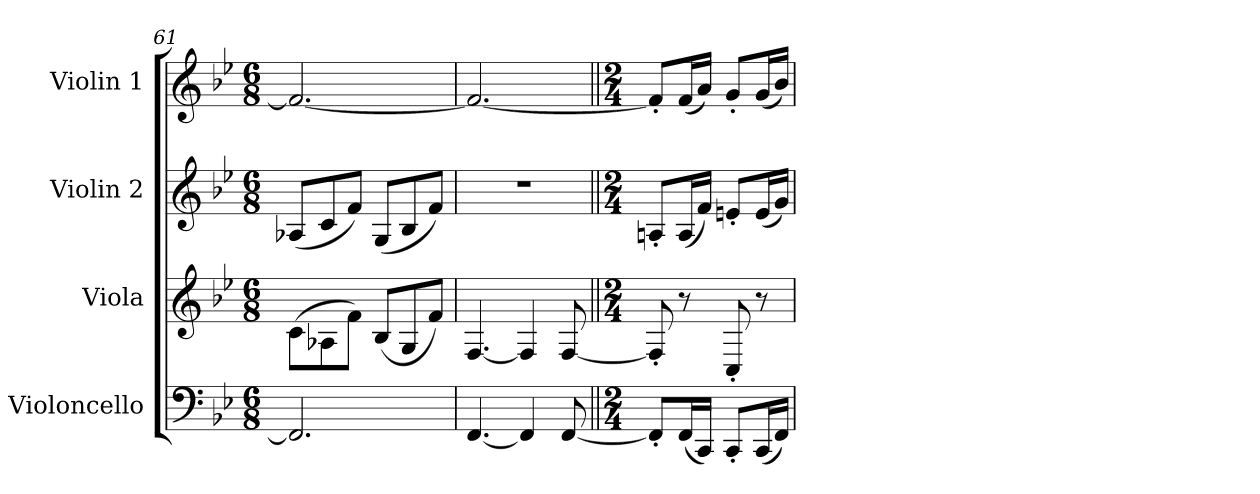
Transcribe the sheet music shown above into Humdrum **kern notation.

**kern	**kern	**kern	**kern
*part4	*part3	*part2	*part1
*staff4	*staff3	*staff2	*staff1
*I"Violoncello	*I"Viola	*I"Violin 2	*I"Violin 1
*I'Vc	*I'Vla	*I'Vln	*I'Vln
*clefF4	*clefG2	*clefG2	*clefG2
*k[b-e-]	*k[b-e-]	*k[b-e-]	*k[b-e-]
*M6/8	*M6/8	*M6/8	*M6/8
=61	=61	=61	=61
2.FF/]	(8c\L	(8A-X/L	2.f/_
.	8A-X\	8c/	.
.	8f\J)	8f/J)	.
.	(8B-/L	(8G/L	.
.	8G/	8B-/	.
.	8f/J)	8f/J)	.
=62	=62	=62	=62
[4.FF/	[4.F/	2.r	2.f/_
4FF/]	4F/]	.	.
[8FF/	[8F/	.	.
=63||	=63||	=63||	=63||
*M2/4	*M2/4	*M2/4	*M2/4
8FF'/L]	8F'/]	8An'/L	8f'/L]
(16FF/L	8r	(16A/L	(16f/L
16CC/JJ)	.	16f/JJ)	16a/JJ)
8CC'/L	8C'/	8en'/L	8g'/L
(16CC/L	8r	(16e/L	(16g/L
16FF/JJ)	.	16g/JJ)	16b-/JJ)
=	=	=	=
*-	*-	*-	*-
